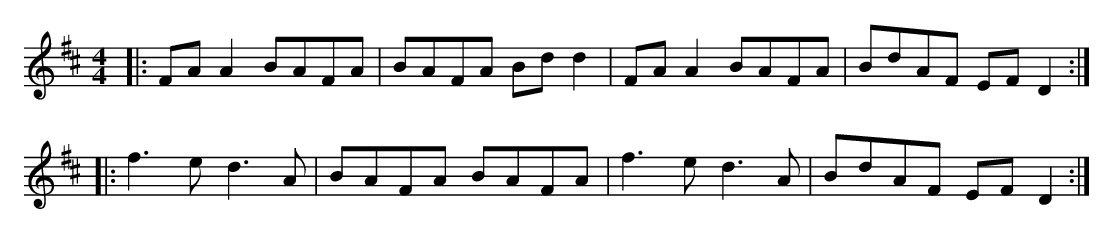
X:1
M:4/4
K:D
|:FA A2 BAFA|BAFA Bd d2|FA A2 BAFA|BdAF EF D2:|
|:f3 e d3 A|BAFA BAFA|f3 e d3 A|BdAF EF D2:|
